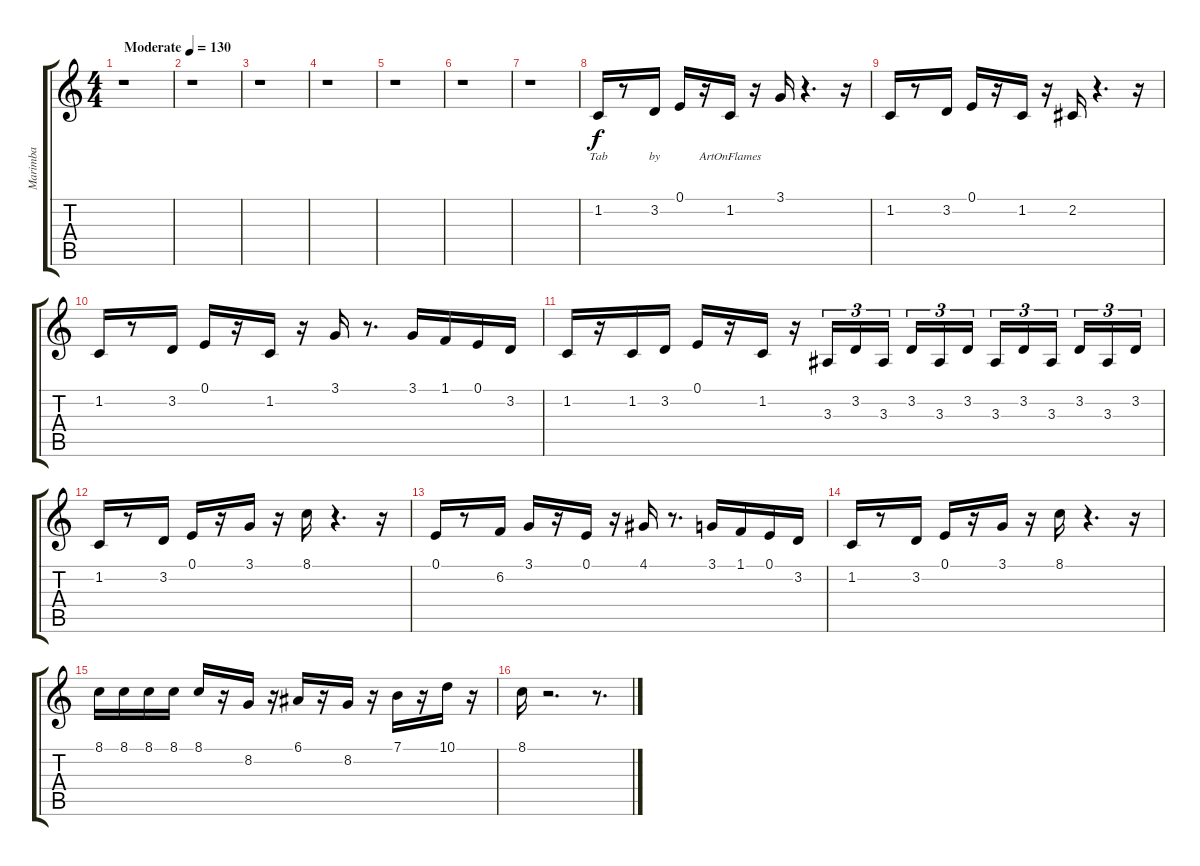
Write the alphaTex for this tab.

\track ("Marimba" "Marimba") {instrument marimba}
\staff {score tabs}
\tuning (E4 B3 G3 D3 A2 E2) {hide}
\ts (4 4)
\tempo (130 "Moderate")
\clef g2
\ks c
r.1{dy f instrument marimba} |
r.1 |
r.1 |
r.1 |
r.1 |
r.1 |
r.1 |
1.2.16{lyrics (0 "Tab") lyrics (1 "") lyrics (2 "") lyrics (3 "") lyrics (4 "")} r.8 3.2.16{lyrics (0 "by") lyrics (1 "") lyrics (2 "") lyrics (3 "") lyrics (4 "")} 0.1.16{lyrics (0 "") lyrics (1 "") lyrics (2 "") lyrics (3 "") lyrics (4 "")} r.16 1.2.16{lyrics (0 "ArtOnFlames") lyrics (1 "") lyrics (2 "") lyrics (3 "") lyrics (4 "")} r.16 3.1.16 r.4{d} r.16 |
1.2.16 r.8 3.2.16 0.1.16 r.16 1.2.16 r.16 2.2.16 r.4{d} r.16 |
1.2.16 r.8 3.2.16 0.1.16 r.16 1.2.16 r.16 3.1.16 r.8{d} 3.1.16 1.1.16 0.1.16 3.2.16 |
1.2.16 r.16 1.2.16 3.2.16 0.1.16 r.16 1.2.16 r.16 3.3.16{tu (3 2)} 3.2.16{tu (3 2)} 3.3.16{tu (3 2) beam splitsecondary} 3.2.16{tu (3 2)} 3.3.16{tu (3 2)} 3.2.16{tu (3 2)} 3.3.16{tu (3 2)} 3.2.16{tu (3 2)} 3.3.16{tu (3 2) beam splitsecondary} 3.2.16{tu (3 2)} 3.3.16{tu (3 2)} 3.2.16{tu (3 2)} |
1.2.16 r.8 3.2.16 0.1.16 r.16 3.1.16 r.16 8.1.16 r.4{d} r.16 |
0.1.16 r.8 6.2.16 3.1.16 r.16 0.1.16 r.16 4.1.16 r.8{d} 3.1.16 1.1.16 0.1.16 3.2.16 |
1.2.16 r.8 3.2.16 0.1.16 r.16 3.1.16 r.16 8.1.16 r.4{d} r.16 |
8.1.16 8.1.16 8.1.16 8.1.16 8.1.16 r.16 8.2.16 r.16 6.1.16 r.16 8.2.16 r.16 7.1.16 r.16 10.1.16 r.16 |
8.1.16 r.2{d} r.8{d}
